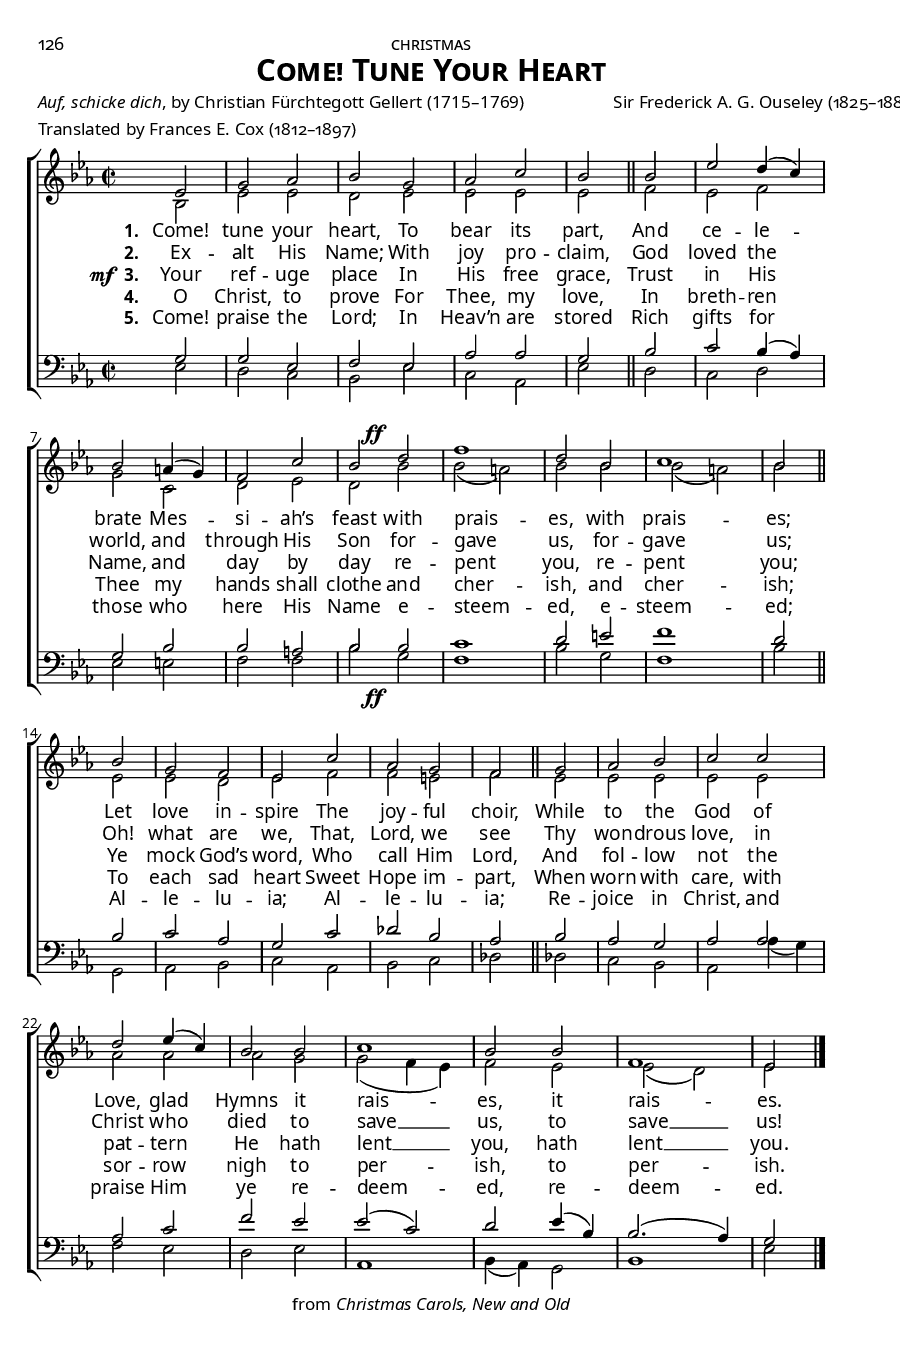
\version "2.14.2"
\include "util.ly"
\header {
  title = \markup{\override #'(font-name . "Garamond Premier Pro Semibold"){ \abs-fontsize #15 \smallCapsOldStyle"Come! Tune Your Heart"}}
  poet = \markup\concat{\italic"Auf, schicke dich" ", by Christian Fürchtegott Gellert (1715–1769)"}
  meter = \markup\oldStyleNum"Translated by Frances E. Cox (1812–1897)"
  composer = \markup\oldStyleNum"Sir Frederick A. G. Ouseley (1825–1889)"
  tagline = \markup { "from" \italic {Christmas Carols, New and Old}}
}
\paper {
  %print-all-headers = ##t
  paper-height = 9\in
  paper-width = 6\in
  indent = 0\in
  system-system-spacing = #'((basic-distance . 10) (padding . 0))
  system-system-spacing =
    #'((basic-distance . 0)
       (minimum-distance . 0)
       (padding . -5)
       (stretchability . 100))
  ragged-last-bottom = ##f
  ragged-bottom = ##f
  two-sided = ##t
  inner-margin = 0.5\in
  outer-margin = 0.25\in
  top-margin = 0.25\in
  bottom-margin = 0.25\in
  first-page-number = #126
  print-first-page-number = ##t
  headerLine = \markup{\override #'(font-name . "Garamond Premier Pro") \smallCapsOldStyle"christmas"}
  oddHeaderMarkup = \markup\fill-line{
     \override #'(font-name . "Garamond Premier Pro")\abs-fontsize #8.5
     \combine 
        \fill-line{"" \on-the-fly #print-page-number-check-first
        \oldStylePageNum""
        }
        \fill-line{\headerLine}
  }
  evenHeaderMarkup = \markup {
     \override #'(font-name . "Garamond Premier Pro")\abs-fontsize #8.5
     \combine
        \on-the-fly #print-page-number-check-first
        \oldStylePageNum""
        \fill-line{\headerLine}
  }
}
#(set-global-staff-size 15) \paper{ #(define fonts (make-pango-font-tree "GoudyOlSt BT" "Garamond Premier Pro" "Garamond Premier Pro" (/ 15 20))) }
global = {
  \key ees \major
  \time 2/2
  \override DynamicLineSpanner #'staff-padding = #0.0
  \override DynamicLineSpanner #'Y-extent = #'(-0.5 . 0.5)
}

sopMusic = \relative c' {
  \partial 2 ees2 |
  g aes |
  bes g |
  aes c |
  \partial 2 bes \bar "||"
  \partial 2 bes |
  ees d4( c) |
  
  bes2 a4( g) |
  f2 c' |
  <<bes {s4 s^\ff}>> d2 |
  f1 |
  d2 bes |
  c1 |
  \partial 2 bes2 \bar "||" \break
  
  \partial 2 bes2 |
  g f |
  ees c' |
  aes g |
  \partial 2 f2 \bar "||"
  \partial 2 g2 |
  aes bes |
  
  c c d ees4( c) |
  bes2 bes |
  c1 |
  bes2 bes |
  f1 |
  \partial 2 ees2 \bar "|."
}
sopWords = \lyricmode {
  
}

altoMusic = \relative c' {
  bes2 |
  ees ees |
  d ees |
  ees ees |
  ees |
  f |
  ees f |
  
  g c, |
  d ees |
  d bes' |
  bes( a) |
  bes bes |
  bes( a) |
  bes |
  
  ees, |
  ees d |
  ees f |
  f e |
  f |
  ees |
  ees ees |
  
  ees ees |
  aes aes |
  aes g |
  g( f4 ees) |
  f2 ees |
  ees( d) |
  ees2 \bar "|."
}
altoWords = \lyricmode {
  \dropLyricsIX
  \set stanza = #"1. "
  Come! tune your heart, To bear its part,
  And ce -- le -- brate Mes -- si -- ah’s feast with prais -- es,
  \set associatedVoice = "tenors"
  with prais -- es;
  
  Let love in -- spire The joy -- ful choir,
  While to the God of Love, glad Hymns
  \unset associatedVoice
  it rais -- es,
  \set associatedVoice = "tenors"
  it rais -- es.
}
altoWordsII = \lyricmode {
  \dropLyricsIX
%\markup\italic
  \set stanza = #"2. "
  Ex -- alt His Name; With joy pro -- claim,
  God loved the world, and through His Son for -- gave us, 
  \set associatedVoice = "tenors"
  for -- gave us;
  Oh! what are we,
  That, Lord, we see
  Thy won -- drous love, in Christ who died 
  \unset associatedVoice
  to save __ us,
  \set associatedVoice = "tenors"
  to save __ us!
}
altoWordsIII = {
  \dropLyricsIX
  \set stanza = \markup{\dynamic"mf " "3. "}
  \lyricmode {
    Your ref -- uge place In His free grace,
    Trust in His Name, and day by day re -- pent you, 
    \set associatedVoice = "tenors"
    re -- pent you;
    Ye mock God’s word, Who call Him Lord,
    And fol -- low not the pat -- tern He 
    \unset associatedVoice
    hath lent __ you,
    \set associatedVoice = "tenors"
    hath lent __ you.
  }
}
altoWordsIV = \lyricmode {
  \dropLyricsIX
  \set stanza = #"4. "
  O Christ, to prove For Thee, my love,
  In breth -- ren Thee my hands shall clothe and cher -- ish, 
  \set associatedVoice = "tenors"
  and cher -- ish;
  To each sad heart Sweet Hope im -- part,
  When worn with care, with sor -- row nigh 
  \unset associatedVoice
  to per -- ish,
  \set associatedVoice = "tenors"
  to per -- ish.
}
altoWordsV = \lyricmode {
  \dropLyricsIX
  \set stanza = #"5. "
  Come! praise the Lord; In Heav’n are stored
  Rich gifts for those who here His Name e -- steem -- ed, 
  \set associatedVoice = "tenors"
  e -- steem -- ed;
  Al -- le -- lu -- ia; Al -- le -- lu -- ia;
  Re -- joice in Christ, and praise Him ye 
  \unset associatedVoice
  re -- deem -- ed,
  \set associatedVoice = "tenors"
  re -- deem -- ed.
}
altoWordsVI = \lyricmode {
  \set stanza = #"6. "
  \set ignoreMelismata = ##t
}
tenorMusic = \relative c' {
  g2 |
  g ees |
  f ees |
  aes aes |
  g |
  bes |
  c bes4( aes) |
  
  g2 bes |
  bes a |
  <<bes {s4 s_\ff}>> bes2 |
  c1 |
  d2 e |
  f1 |
  d2 |
  
  bes |
  c aes |
  g c |
  des bes |
  aes |
  bes |
  aes g |
  
  aes aes |
  aes c |
  f ees |
  ees( c) |
  d ees4( bes) |
  bes2.( aes4) |
  g2 \bar "|."
}
tenorWords = \lyricmode {

}

bassMusic = \relative c {
  ees2 |
  d c |
  bes ees |
  c aes |
  ees' |
  d |
  c d |
  
  ees e |
  f f |
  bes g |
  f1 |
  bes2 g |
  f1 |
  bes2 |
  
  g, |
  aes bes |
  c aes |
  bes c |
  des! |
  des! |
  c bes |
  
  aes aes'4( g) |
  f2 ees |
  d ees |
  aes,1 |
  bes4( aes) g2 |
  bes1 |
  ees2 \bar "|."
}
bassWords = \lyricmode {

}

pianoRH = \relative c' {
  
}
pianoLH = \relative c' {
  
}

\score {
  <<
   \new ChoirStaff <<
%    \new Lyrics = sopranos \with { \override VerticalAxisGroup #'nonstaff-relatedstaff-spacing = #'((basic-distance . 1)) }
    \new Staff = women <<
      \new Voice = "sopranos" { \voiceOne << \global \sopMusic >> }
      \new Voice = "altos" { \voiceTwo << \global \altoMusic >> }
    >>
   \new Staff = men <<
      \clef bass
      \new Voice = "tenors" { \voiceOne << \global \tenorMusic >> }
      \new Voice = "basses" { \voiceTwo << \global \bassMusic >> }
    >>
    \new Lyrics \with { alignAboveContext = #"women" \override VerticalAxisGroup #'nonstaff-relatedstaff-spacing = #'((basic-distance . 1))} \lyricsto "sopranos" \sopWords
     \new Lyrics = "altosVI"  \with { alignBelowContext = #"women" \override VerticalAxisGroup #'nonstaff-relatedstaff-spacing = #'((basic-distance . 1))} \lyricsto "altos" \altoWordsVI
    \new Lyrics = "altosV"  \with { alignBelowContext = #"women" \override VerticalAxisGroup #'nonstaff-relatedstaff-spacing = #'((basic-distance . 1))} \lyricsto "altos" \altoWordsV
    \new Lyrics = "altosIV"  \with { alignBelowContext = #"women" \override VerticalAxisGroup #'nonstaff-relatedstaff-spacing = #'((basic-distance . 1))} \lyricsto "altos" \altoWordsIV
    \new Lyrics = "altosIII"  \with { alignBelowContext = #"women" \override VerticalAxisGroup #'nonstaff-relatedstaff-spacing = #'((basic-distance . 1))} \lyricsto "altos" \altoWordsIII
    \new Lyrics = "altosII"  \with { alignBelowContext = #"women" \override VerticalAxisGroup #'nonstaff-relatedstaff-spacing = #'((basic-distance . 1))} \lyricsto "altos" \altoWordsII
    \new Lyrics = "altos"  \with { alignBelowContext = #"women" \override VerticalAxisGroup #'nonstaff-relatedstaff-spacing = #'((padding . -0.5))} \lyricsto "altos" \altoWords
    \new Lyrics \with { alignAboveContext = #"men" \override VerticalAxisGroup #'nonstaff-relatedstaff-spacing = #'((basic-distance . 1)) } \lyricsto "tenors" \tenorWords
    \new Lyrics \with { alignBelowContext = #"men" \override VerticalAxisGroup #'nonstaff-relatedstaff-spacing = #'((basic-distance . 1)) } \lyricsto "basses" \bassWords
  >>
%    \new PianoStaff << \new Staff { \new Voice { \pianoRH } } \new Staff { \clef "bass" \pianoLH } >>
  >>
  \layout {
    \context {
      \Score
      %\override SpacingSpanner #'base-shortest-duration = #(ly:make-moment 1 8)
      %\override SpacingSpanner #'common-shortest-duration = #(ly:make-moment 1 4)
    }
    \context {
      % Remove all empty staves
      % \Staff \RemoveEmptyStaves \override VerticalAxisGroup #'remove-first = ##t
    }
  }
}
